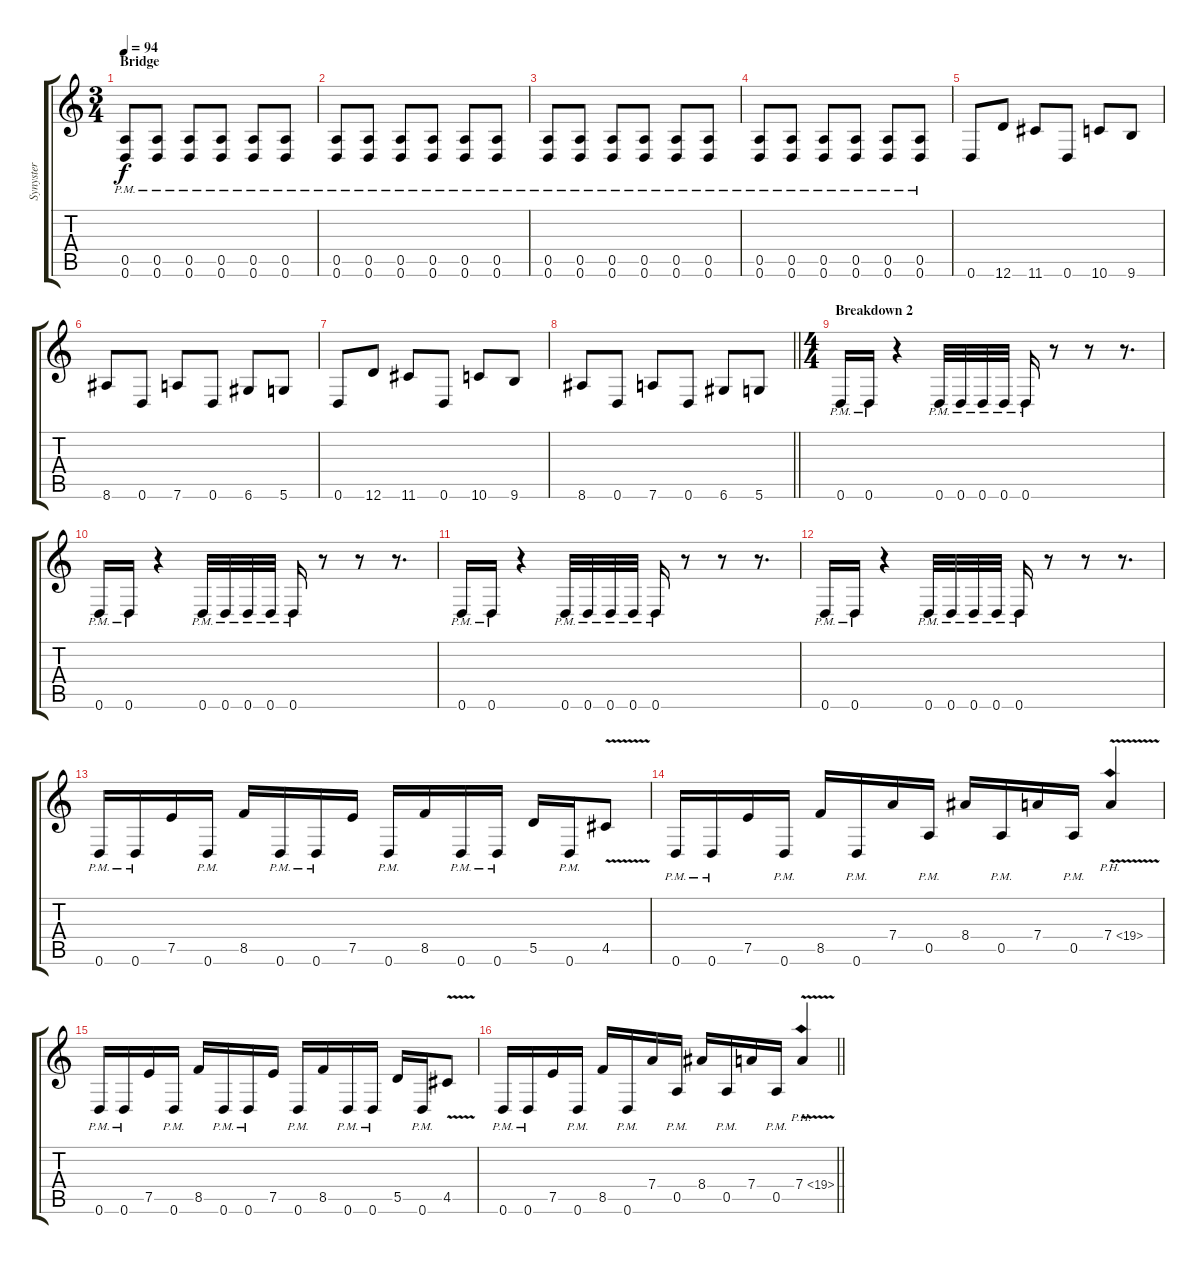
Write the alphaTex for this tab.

\track ("Synyster" "Synyster") {instrument distortionguitar}
\staff {score tabs}
\tuning (E4 B3 G3 D3 A2 D2) {hide}
\ts (3 4)
\section ("" "Bridge")
\tempo 94
\clef g2
\ks c
(0.5{pm} 0.6{pm}).8{dy f} (0.5{pm} 0.6{pm}).8 (0.5{pm} 0.6{pm}).8 (0.5{pm} 0.6{pm}).8 (0.5{pm} 0.6{pm}).8 (0.5{pm} 0.6{pm}).8 |
(0.5{pm} 0.6{pm}).8 (0.5{pm} 0.6{pm}).8 (0.5{pm} 0.6{pm}).8 (0.5{pm} 0.6{pm}).8 (0.5{pm} 0.6{pm}).8 (0.5{pm} 0.6{pm}).8 |
(0.5{pm} 0.6{pm}).8 (0.5{pm} 0.6{pm}).8 (0.5{pm} 0.6{pm}).8 (0.5{pm} 0.6{pm}).8 (0.5{pm} 0.6{pm}).8 (0.5{pm} 0.6{pm}).8 |
(0.5{pm} 0.6{pm}).8 (0.5{pm} 0.6{pm}).8 (0.5{pm} 0.6{pm}).8 (0.5{pm} 0.6{pm}).8 (0.5{pm} 0.6{pm}).8 (0.5{pm} 0.6{pm}).8 |
0.6.8 12.6.8 11.6.8 0.6.8 10.6.8 9.6.8 |
8.6.8 0.6.8 7.6.8 0.6.8 6.6.8 5.6.8 |
0.6.8 12.6.8 11.6.8 0.6.8 10.6.8 9.6.8 |
\barLineRight lightlight
8.6.8 0.6.8 7.6.8 0.6.8 6.6.8 5.6.8 |
\ts (4 4)
\section ("" "Breakdown 2")
0.6{pm}.16 0.6{pm}.16 r.4 0.6{pm}.32 0.6{pm}.32 0.6{pm}.32 0.6{pm}.32 0.6{pm}.16 r.8 r.8 r.8{d} |
0.6{pm}.16 0.6{pm}.16 r.4 0.6{pm}.32 0.6{pm}.32 0.6{pm}.32 0.6{pm}.32 0.6{pm}.16 r.8 r.8 r.8{d} |
0.6{pm}.16 0.6{pm}.16 r.4 0.6{pm}.32 0.6{pm}.32 0.6{pm}.32 0.6{pm}.32 0.6{pm}.16 r.8 r.8 r.8{d} |
0.6{pm}.16 0.6{pm}.16 r.4 0.6{pm}.32 0.6{pm}.32 0.6{pm}.32 0.6{pm}.32 0.6{pm}.16 r.8 r.8 r.8{d} |
0.6{pm}.16 0.6{pm}.16 7.5.16 0.6{pm}.16 8.5.16 0.6{pm}.16 0.6{pm}.16 7.5.16 0.6{pm}.16 8.5.16 0.6{pm}.16 0.6{pm}.16 5.5.16 0.6{pm}.16 4.5{v}.8 |
0.6{pm}.16 0.6{pm}.16 7.5.16 0.6{pm}.16 8.5.16 0.6{pm}.16 7.4.16 0.5{pm}.16 8.4.16 0.5{pm}.16 7.4.16 0.5{pm}.16 7.4{ph 12 v}.4 |
0.6{pm}.16 0.6{pm}.16 7.5.16 0.6{pm}.16 8.5.16 0.6{pm}.16 0.6{pm}.16 7.5.16 0.6{pm}.16 8.5.16 0.6{pm}.16 0.6{pm}.16 5.5.16 0.6{pm}.16 4.5{v}.8 |
\barLineRight lightlight
0.6{pm}.16 0.6{pm}.16 7.5.16 0.6{pm}.16 8.5.16 0.6{pm}.16 7.4.16 0.5{pm}.16 8.4.16 0.5{pm}.16 7.4.16 0.5{pm}.16 7.4{ph 12 v}.4
